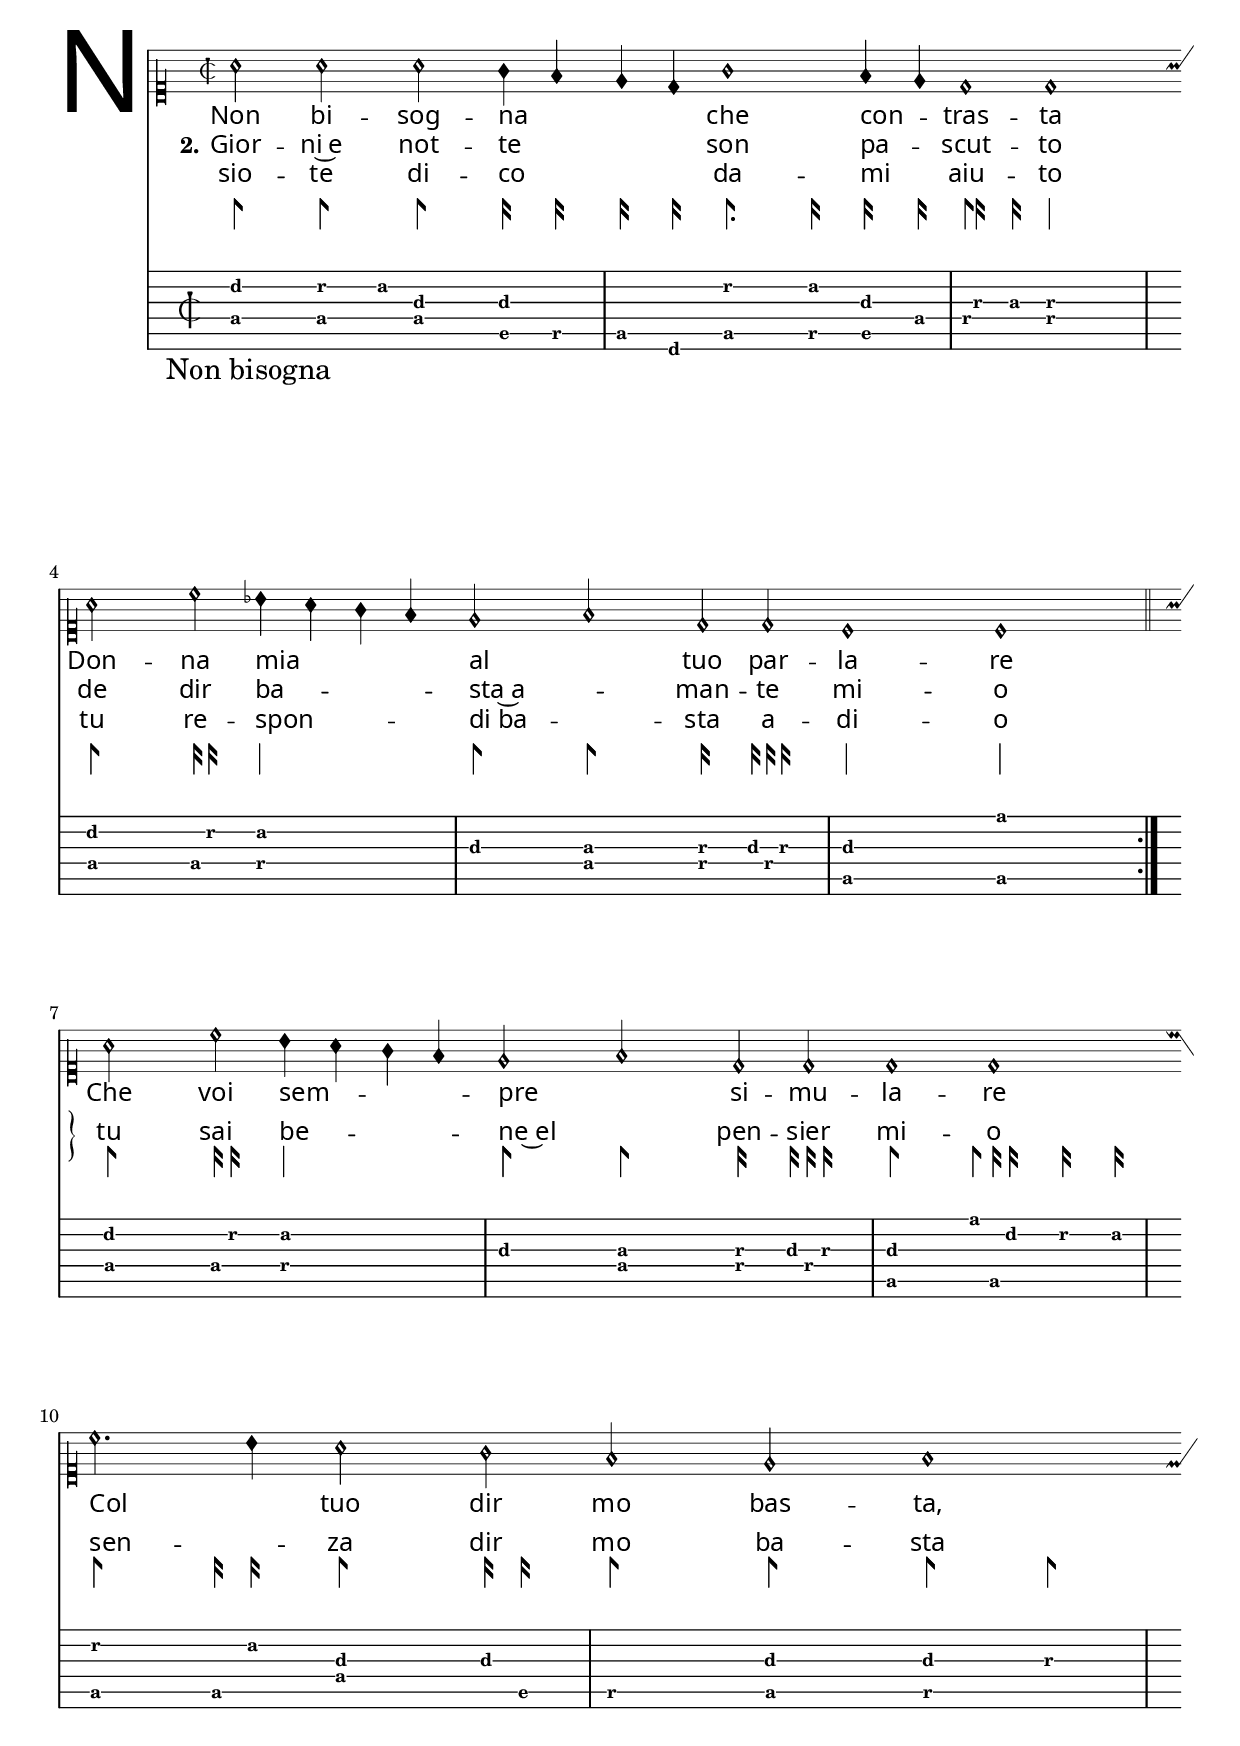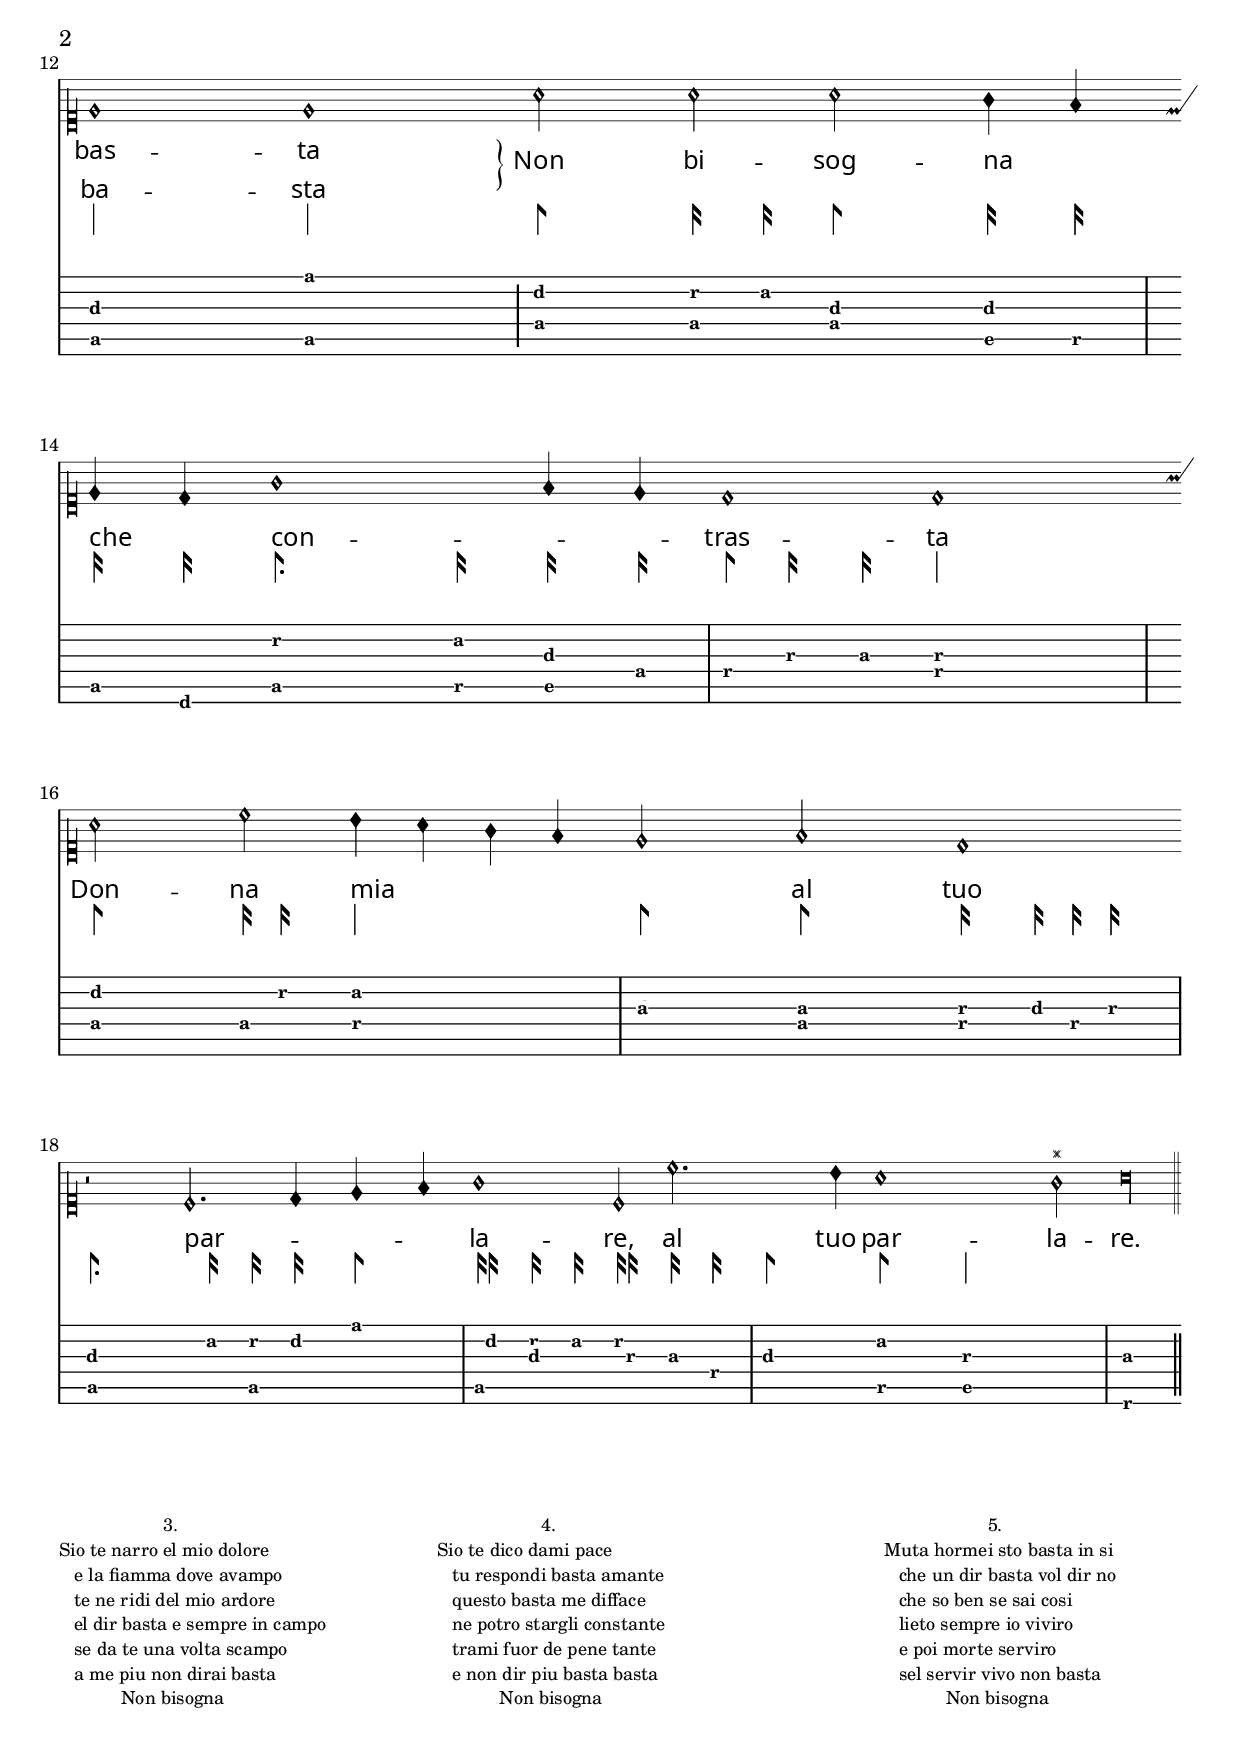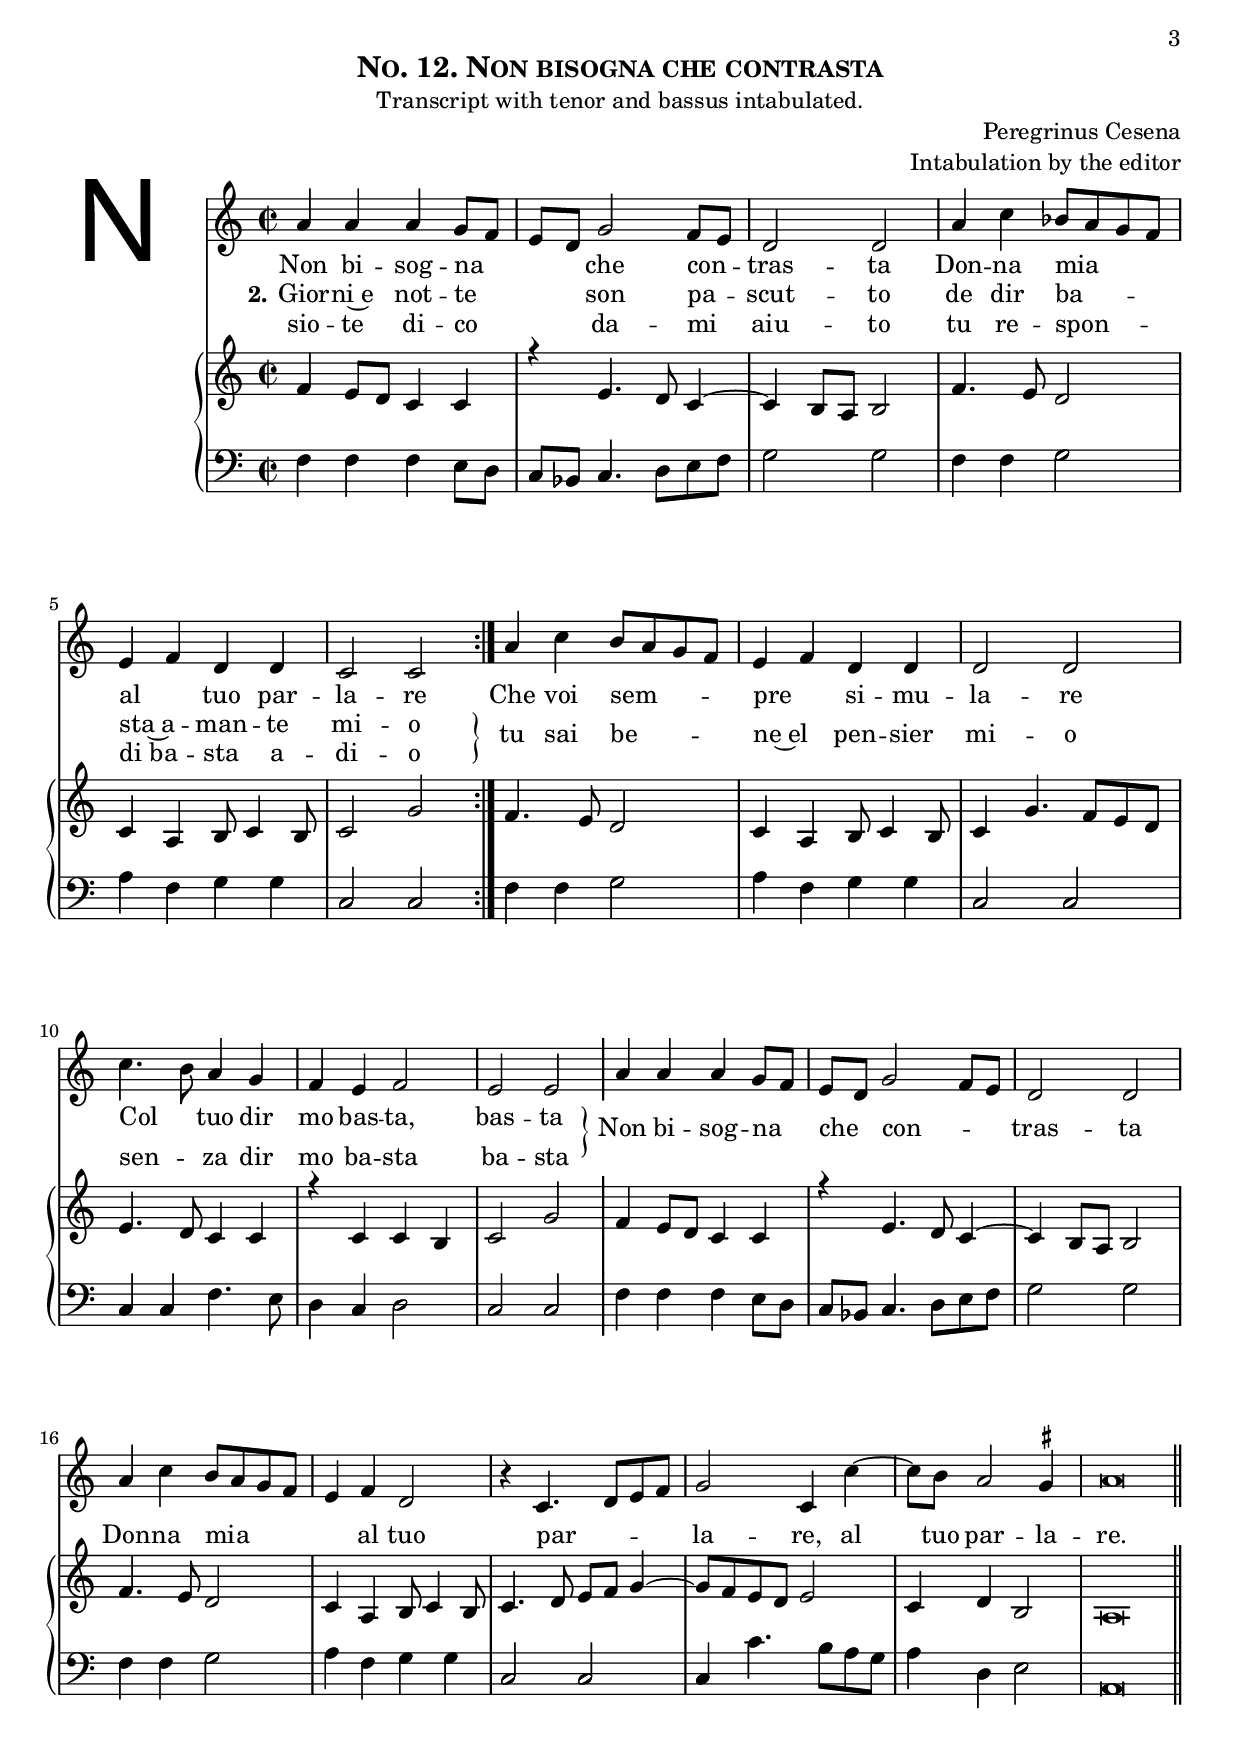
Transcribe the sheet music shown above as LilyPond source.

\version "2.24.3"
\include "deutsch.ly"
%% http://lsr.di.unimi.it/LSR/Item?id=920
%=> see also http://lilypond.1069038.n5.nabble.com/Ancient-tablature-repeat-barline-td159966.html#a159992
%=> see also http://lilypond.1069038.n5.nabble.com/Changing-Tuning-td163390.html#none

% by P.P.Schneider on June 2014.

%% some deffinitions
\defineBarLine ":,,:" #'(#t #t #t)
\defineBarLine ":,,:|" #'(#t #t #t)
"||" = {
  %% Set height of bar line to 2 staff-spaces
  \once \override Staff.BarLine.bar-extent = #'(-3 . 3)
  \bar "||"
}
"|" = {
  %% Set height of bar line to 2 staff-spaces
  \once \override Staff.BarLine.bar-extent = #'(-3 . 3)

}
":,,:" = { \once \override Staff.BarLine.bar-extent = #'(-3 . 3)
           \bar ":,,:"
}
":,,:|" = { \once \override Staff.BarLine.bar-extent = #'(-3 . 3)
            \bar ":,,:|"
}

dropLyrics = {
  \override LyricText.extra-offset = #'(0 . -1)
  \override LyricHyphen.extra-offset = #'(0 . -1)
  \override LyricExtender.extra-offset = #'(0 . -1)
  \override StanzaNumber.extra-offset = #'(0 . -1)
}

leftbrace = \set stanza = \markup {
  \hspace #1
  \translate #'(0 . -0.6) \left-brace #25 }

rightbrace = \set stanza = \markup {
  \hspace #1
  \translate #'(0 . 0.4) \right-brace #25 }

ficta = \once \set suggestAccidentals = ##t

edLyr = {
  \once \override LyricText.font-shape = #'italic
  \once \override LyricText.color = #(x11-color 'grey20)
}
EdLyr = {
  \override LyricText.font-shape = #'italic
  \override LyricText.color = #(x11-color 'grey20)
}

%% header (Uncomment to print)
%{
\header {
  title = "No. 12. Non bisogna che contrasta"
  subtitle = "from. O. Petrucci, Frottole Libro Tertio, 1505"
  composer = "Peregrinus Cesena"
}
%}
%% music and words

cantus = \relative c' {
  \key c \major
  \time 2/2
  \tag #'InTab { \set Timing.measureLength = #(ly:make-moment 4/2) }
  \repeat volta 2 {
  a'2 a2 a2 g4\melisma f4
  e4 d4\melismaEnd g1 f4\melisma e4\melismaEnd
  d1 d1
  a'2 c2 b4\melisma a4 g4 f4\melismaEnd
  e2\melisma f2\melismaEnd d2 d2
  c1 c1\melismaEnd
  }
  a'2 c2 h4\melisma a4 g4 f4\melismaEnd
  e2\melisma f2\melismaEnd d2 d2
  d1 d1
  c'2.\melisma h4\melismaEnd a2 g2

  f2 e2 f1
  e1 e1
  \"|"
  a2 a2 a2 g4\melisma f4\melismaEnd
  e4\melisma d4\melismaEnd g1\melisma f4 e4\melismaEnd
  d1 d1
  a'2 c2 h4\melisma a4 g4 f4
  e2\melismaEnd f2 d1\melismaEnd
  r2 c2.\melisma d4 e4 f4\melismaEnd
  g1 c,2\melismaEnd c'2.
  h4 a1 \ficta gis2
  \cadenzaOn
  a\longa
  \"||"
  \cadenzaOff
}
cantusWords = \lyricmode {
  Non bi -- sog -- na che con -- tras -- ta
  Don -- na mia al tuo par -- la -- re
  Che voi sem -- pre si -- mu -- la -- re
  Col tuo dir mo bas -- ta, bas -- ta
  \rightbrace
  \dropLyrics
  Non bi -- sog -- na che con -- tras -- ta
  Don -- na mia al tuo par -- la -- re,
  al tuo par -- la -- re.
}
cantusWordsB = \lyricmode {
  \set stanza = "2."
  Gior -- ni~e not -- te son pa -- scut -- to
  de dir ba -- sta~a -- man -- te mi -- o
  \rightbrace

  \dropLyrics tu sai be -- ne~el pen -- sier mi -- o
  sen -- za dir mo ba -- sta ba -- sta

}
cantusWordsC = \lyricmode {
  sio -- te di -- co da -- mi aiu -- to
  tu re -- spon -- di_ba -- sta a -- di -- o
}
altus = \relative c' {
  \key c \major
  \repeat volta 2 {
  c2 c2 f1
  g2 c,2 g'1
  g1 g1
  c,2 c2 g'2 g2
  r2 a2 g2 g2
  e1 e1
  }
  c2 c2 g'2 g2
  r2 a2\melisma g2\melismaEnd g2
  e1 e1
  g2 g2 f1
  f,2 g1 f2
  g1  c1
  \"|"
  c2 c2 f1
  g2 c,2 g'1
  g1 g1
  c,2 c2 g'2 g2
  r2

  a2 g2 g2
  e1 e1
  e2.\melisma f4 g2\melismaEnd a2.\melisma
  g4\melismaEnd f2 e1
  c\longa
}

tenor = \relative c' {
  \key c \major
  \repeat volta 2 {
  f2 e4\melisma d4\melismaEnd c2 c2
  r2 e2. d4 c1\melisma
  h4 a4\melismaEnd h1
  f'2. e4 d1
  c2 a2 h4\melisma c2 h4\melismaEnd
  c1 g'1
  }
  f2. e4 d1
  c2 a2 h4\melisma c2 h4\melismaEnd
  c2 g'2.\melisma f4 e4 d4\melismaEnd
  e2.\melisma d4\melismaEnd c2 c2
  r2 c2 c2 h2
  c1 g'1
  \"|"
  f2 e4\melisma d4\melismaEnd c2 c2
  r2

  e2. d4 c1\melisma
  h4 a4\melismaEnd h1
  f'2. e4 d1
  c2 a2 h4\melisma c2 h4\melismaEnd
  c2.\melisma d4 e4 f4\melismaEnd g2.\melisma
  f4 e4 d4\melismaEnd e1
  c2 d2 h1
  a\longa
  \"||"
}

bassus = \relative c {
  \key c \major
  \repeat volta 2 {
  f2 f2 f2 e4\melisma d4
  c4 b4\melismaEnd c2. \ficta d4\melisma e4 f4\melismaEnd
  g1 g1
  f2 f2 g1
  a2 f2 g2 g2
  c,1 c1
  }
  f2 f2 g1
  a2 f2 g2 g2
  c,1 c1
  c2 c2 f2.\melisma e4\melismaEnd
  d2 c2 d1
  c1 c1
  \"|"
  f2 f2 f2 e4\melisma d4
  c4 b4\melismaEnd c2. d4\melisma e4 f4\melismaEnd
  g1 g1
  f2 f2 g1
  a2 f2 g2 g2
  c,1 c1
  c2 c'2.\melisma h4 a4 g4
  a2\melismaEnd d,2 e1
  a,\longa
  \"||"
}

%% Bassnotes on free strings

bourdon = \relative {
}

%% Cheat sheet for Rythm marks
%% Longa   s\longa^\markup { \musicglyph "noteheads.uM2mensural" }  |
%% Breve   s\breve^\markup { \musicglyph "noteheads.srM1mensural" }  |
%% Semibreve g4 s4 s2
%% Minima g8 s8 s4
%% Fusa/ Semiminima g16 s16 s8

rhythm = {
  \override Staff.BarLine.transparent =##t
  g8 s8 s4 g8 s8 s4 g8 s8 s4g16 s8. g16 s8. |
  g16 s8. g16 s8. g8. s16 s2 g16 s8. g16 s8. g16 s8. |
  g8 s4. g16 s8. g16 s8. g4 s2. |
  g8 s4. g16 s8. g16 s8.  g4 s2. |
  g8 s4. g8 s4. g16 s8. g16 s8. g16 s8. g16 s8. |
  g4 s2. g4 s2. |
  g8 s4. g16 s8. g16 s8. g4 s2. |
  g8 s4. g8 s4. g16 s8. g16 s8. g16 s8. g16 s8. |
  g8 s4. g8 s4. g16 s8. g16 s8. g16 s8. g16 s8. |
  g8 s4. g16 s8. g16 s8. g8 s4. g16 s8. g16 s8. |
  g8 s4. g8 s4. g8 s4. g8 s4. |
  g4 s2. g4 s2. |
  g8 s4. g16 s8. g16 s8. g8 s4. g16 s8. g16 s8. |
  g16 s8. g16 s8. g8. s16 s2 g16 s8. g16 s8. g16 s8. |
  g8 s4. g16 s8. g16 s8. g4 s2. |
  g8 s4. g16 s8. g16 s8. g4 s2. |
  g8 s4. g8 s4. g16 s8. g16 s8. g16 s8. g16 s8. |
  g8. s16 s2 g16 s8. g16 s8. g16 s8. g8 s4. |
  g16 s8. g16 s8. g16 s8. g16 s8. g16 s8. g16 s8. g16 s8. g16 s8. |
  g8 s4. g8 s4. g4 s2. |
  g\longa

}

\score {
  <<
    <<
      \new MensuralVoice = "discantus"  {
            \set Staff.instrumentName = \markup {
       \override #'(font-name . "Old English Text MT" ) \fontsize #'14 "N"
      }
      %\hide Score.BarNumber
        \override NoteHead.style =#'petrucci
        \clef "petrucci-c1"
        \set Timing.measureLength = #(ly:make-moment 4/2)

        \cantus

      }
      \new Lyrics \lyricsto "discantus" {
        \override LyricText.font-name = #"FranciscoLucas Llana"
        \cantusWords
      }
      \new Lyrics \lyricsto "discantus" {
        \override LyricText.font-name = #"FranciscoLucas Llana"
        \cantusWordsB
      }
      \new Lyrics \lyricsto "discantus" {
        \override LyricText.font-name = #"FranciscoLucas Llana"
        \cantusWordsC
      }
    >>
    <<
      \new RhythmicStaff = "Rhythm" { \rhythm }
      \new TabStaff = "High"
      \with {
        %instrumentName = %\markup { \column {  \epsfile #X #11 #"Ap.eps" \vspace #'0.2 } }
        %\markup { \fontsize #14 A }
        stringTunings = \stringTuning <g, c f a d' g'>
        fretLabels = \markuplist {
          \column {  \vspace #.12 "a" }
          \column {  \vspace #.12 "b" }
          \column {  \vspace #.12 "r" }
          \column {  \vspace #.12 "d" } % optional \rotate #90 "d"
          \column {  \vspace #.12 "e" }
          \column {  \vspace #.12 "f" }
          \column {  \vspace #.15 "g" }
          "h"
          "i"
          "k"
        }
        \override TabNoteHead.extra-offset = #'(0 . .15)
        \override VerticalAxisGroup.staff-staff-spacing = #'((padding . .5))
        \override TimeSignature.style = #'mensural
        \override TimeSignature.X-offset = #-2
        \override TimeSignature.font-size = #3
        \revert TimeSignature.stencil
      }
      <<
        \once\override Score.RehearsalMark.direction = #DOWN
        \once\override Score.RehearsalMark.self-alignment-X = #LEFT
        \once\override Score.RehearsalMark.break-align-symbols = #'(clef)
        \mark\markup "Non bisogna"
%        \tenor \\ \altus \\ \bassus
        \tenor \\ \bassus
      >>
      \new TabStaff = "Low"
      \with {
        \bar ""
        \remove "Staff_symbol_engraver"
        \override VerticalAxisGroup.staff-staff-spacing = #'(
                                                              (basic-distance . 2)
                                                              (padding . 2))
        stringTunings = \stringTuning <c,>
        fretLabels = \markuplist {
          "4" \null
          "///a" \null
          "//a" \null
          "/a"
          %% With newer verions (tested wth 2.19.35) simple "a" is sufficient:
          \column { \vspace #.15 "a" }
        }
      }
      \bourdon
    >>
  >>
  \layout {
    indent = 15
    \context {
      \RhythmicStaff
      \remove "Staff_symbol_engraver"
      \omit Clef
      \omit TimeSignature
      \omit NoteHead
      \override Stem.length = #6
      fontSize = #-1
      \override VerticalAxisGroup.staff-staff-spacing =
      #'((basic-distance . 4)
         (minimum-distance . 3)
         (padding . 1))
      \stemUp
      \autoBeamOff
      \override Flag.stencil = #old-straight-flag
      \override Stem.thickness = #1.0
      \override Dots.extra-offset = #'(0.5 . 1)
      \override Stem.extra-offset = #'(0.5 . 0)
      \override Flag.extra-offset = #'(0.5 . 0)
    }
    \context {
      \TabStaff
      \omit Clef
      tablatureFormat = #fret-letter-tablature-format
    }
  }
}

%% Verses

\markup {
  \column {
    \fontsize #-2
    \fill-line {

      \column {
        \line { \hspace #10 "3." }
        "Sio te narro el mio dolore"
        "   e la fiamma dove avampo"
        "   te ne ridi del mio ardore"
        "   el dir basta e sempre in campo"
        "   se da te una volta scampo"
        "   a me piu non dirai basta"
        \line { \hspace #6 Non bisogna }
      }
      \null
      \column {
        \line { \hspace #10 "4." }
        "Sio te dico dami pace"
        "   tu respondi basta amante"
        "   questo basta me difface"
        "   ne potro stargli constante"
        "   trami fuor de pene tante"
        "   e non dir piu basta basta"
        \line { \hspace #6 Non bisogna }
      }
      \null
      \column {
        \line { \hspace #10 "5." }
        "Muta hormei sto basta in si"
        "   che un dir basta vol dir no"
        "   che so ben se sai cosi"
        "   lieto sempre io viviro"
        "   e poi morte serviro"
        "   sel servir vivo non basta"
        \line { \hspace #6 Non bisogna }
      }
      \null
    }
  }
}

% Raw transcript
cantusTrans = \relative c' {
  \clef "bass"
  \key c \major
  \time 2/2
  r2 d,1 c4 h4

}
altusTrans = \relative c' {
  \key c \major
  a1 r2 h1
}
tenorTrans = \relative c' {
  \key c \major
  \time 2/2
%  \set Timing.measureLength = #(ly:make-moment 4/2)
  d2 f1 e4\melisma d4\melismaEnd
}
bassusTrans = \relative c {
  % \clef "petrucci-c4"
  \key c \major
  d\breve
}

\pageBreak

\tocItem \markup "Transcript of intabulation."
\markup {
  \column {
    \fill-line { \fontsize #'2 \bold \smallCaps  "No. 12. Non bisogna che contrasta"  }
    \fill-line { "Transcript with tenor and bassus intabulated." }
    \fill-line { \null "Peregrinus Cesena"   }
   \fill-line { \null "Intabulation by the editor" }
  }
}

\score {
  \shiftDurations #1 #0
  \removeWithTag #'InTab
  <<
        <<
      \new Voice = "discantus"  \with {
  \remove Note_heads_engraver
  \consists Completion_heads_engraver
} {
            \set Staff.instrumentName = \markup {
       \override #'(font-name . "Old English Text MT" ) \fontsize #'14 "N"
      }
      %\hide Score.BarNumber
%        \override NoteHead.style =#'petrucci
        \cantus

      }
      \new Lyrics \lyricsto "discantus" {
        \cantusWords
      }
      \new Lyrics \lyricsto "discantus" {
        \cantusWordsB
      }
            \new Lyrics \lyricsto "discantus" {
        \cantusWordsC
      }

    >>

    \new GrandStaff <<
      \new Staff  {
        \clef "G"
        <<
          \context Voice = "High" \with {  \remove Note_heads_engraver
  \consists Completion_heads_engraver }{ \voiceOne << \tenor  >> }
%          \context Voice = "Medium" \with { \remove Note_heads_engraver
%  \consists Completion_heads_engraver}{ \voiceTwo << \altus >> }
        >>
      }
      \new Staff \with { \remove Note_heads_engraver
  \consists Completion_heads_engraver }{
        \clef F
        \bassus
      }
    >>
  >>
  \layout {
    indent = 2.5 \cm
%    \context {
%      \Staff
%  \remove Note_heads_engraver
%  \consists Completion_heads_engraver
%    }
    \context {
      \RhythmicStaff
      \remove "Staff_symbol_engraver"
      \omit Clef
      \omit TimeSignature
      \omit NoteHead
      \override Stem.length = #6
      fontSize = #-1
      \override VerticalAxisGroup.staff-staff-spacing =
        #'((basic-distance . 4)
           (minimum-distance . 3)
           (padding . 1))
      \stemUp
      \autoBeamOff
      \override Flag.stencil = #old-straight-flag
      \override Stem.thickness = #1.0
      \override Dots.extra-offset = #'(0.5 . 1)
      \override Stem.extra-offset = #'(0.5 . 0)
      \override Flag.extra-offset = #'(0.5 . 0)
    }
    \context {
      \TabStaff
      \omit Clef
      tablatureFormat = #fret-letter-tablature-format
    }
  }
}
%}

%% Verses

%% Verses

\markup {
  \column {
    \fontsize #-2
    \fill-line {

      \column {
        \line { \hspace #10 "3." }
        "Sio te narro el mio dolore"
        "   e la fiamma dove avampo"
        "   te ne ridi del mio ardore"
        "   el dir basta e sempre in campo"
        "   se da te una volta scampo"
        "   a me piu non dirai basta"
        \line { \hspace #6 Non bisogna }
      }
      \null
      \column {
        \line { \hspace #10 "4." }
        "Sio te dico dami pace"
        "   tu respondi basta amante"
        "   questo basta me difface"
        "   ne potro stargli constante"
        "   trami fuor de pene tante"
        "   e non dir piu basta basta"
        \line { \hspace #6 Non bisogna }
      }
      \null
      \column {
        \line { \hspace #10 "5." }
        "Muta hormei sto basta in si"
        "   che un dir basta vol dir no"
        "   che so ben se sai cosi"
        "   lieto sempre io viviro"
        "   e poi morte serviro"
        "   sel servir vivo non basta"
        \line { \hspace #6 Non bisogna }
      }
      \null
    }
  }
}

% midi files :
\score {
  \unfoldRepeats
  <<
    <<
      \new Staff = "Cantus" \with { midiInstrument = #"choir aahs" }
      {
        \set Staff.midiMinimumVolume = #0.7
        \set Staff.midiMaximumVolume = #0.9
        \cantus
      }
    >>
    \new Staff = "Lute" \with {
      midiInstrument = #"acoustic guitar (nylon)"
      %midiInstrument = #"reed organ"
    }
    {
      \set Staff.midiMinimumVolume = #0.3
      \set Staff.midiMaximumVolume = #0.6
%      << \tenor \\ \altus \\ \bassus >>
      << \tenor \\ \bassus >>
    }
  >>
  \midi {
    \tempo 1 = 66
    \context {
      \Score
    }
  }
}


\score {
  \unfoldRepeats
  <<
    <<
      \new Staff = "Cantus" \with { midiInstrument = #"choir aahs" }
      {
        \set Staff.midiMinimumVolume = #0.7
        \set Staff.midiMaximumVolume = #0.9
        \cantus
      }
    >>
    \new Staff = "Lute" \with {
      %midiInstrument = #"acoustic guitar (nylon)"
      midiInstrument = #"reed organ"
    }
    {
      \set Staff.midiMinimumVolume = #0.3
      \set Staff.midiMaximumVolume = #0.6
%      << \tenor \\ \altus \\ \bassus >>
      << \tenor \\ \bassus >>
    }
  >>
  \midi {
    \tempo 1 = 66
    \context {
      \Score
    }
  }
}


%{
\paper {
  print-all-headers = ##t
}
%}